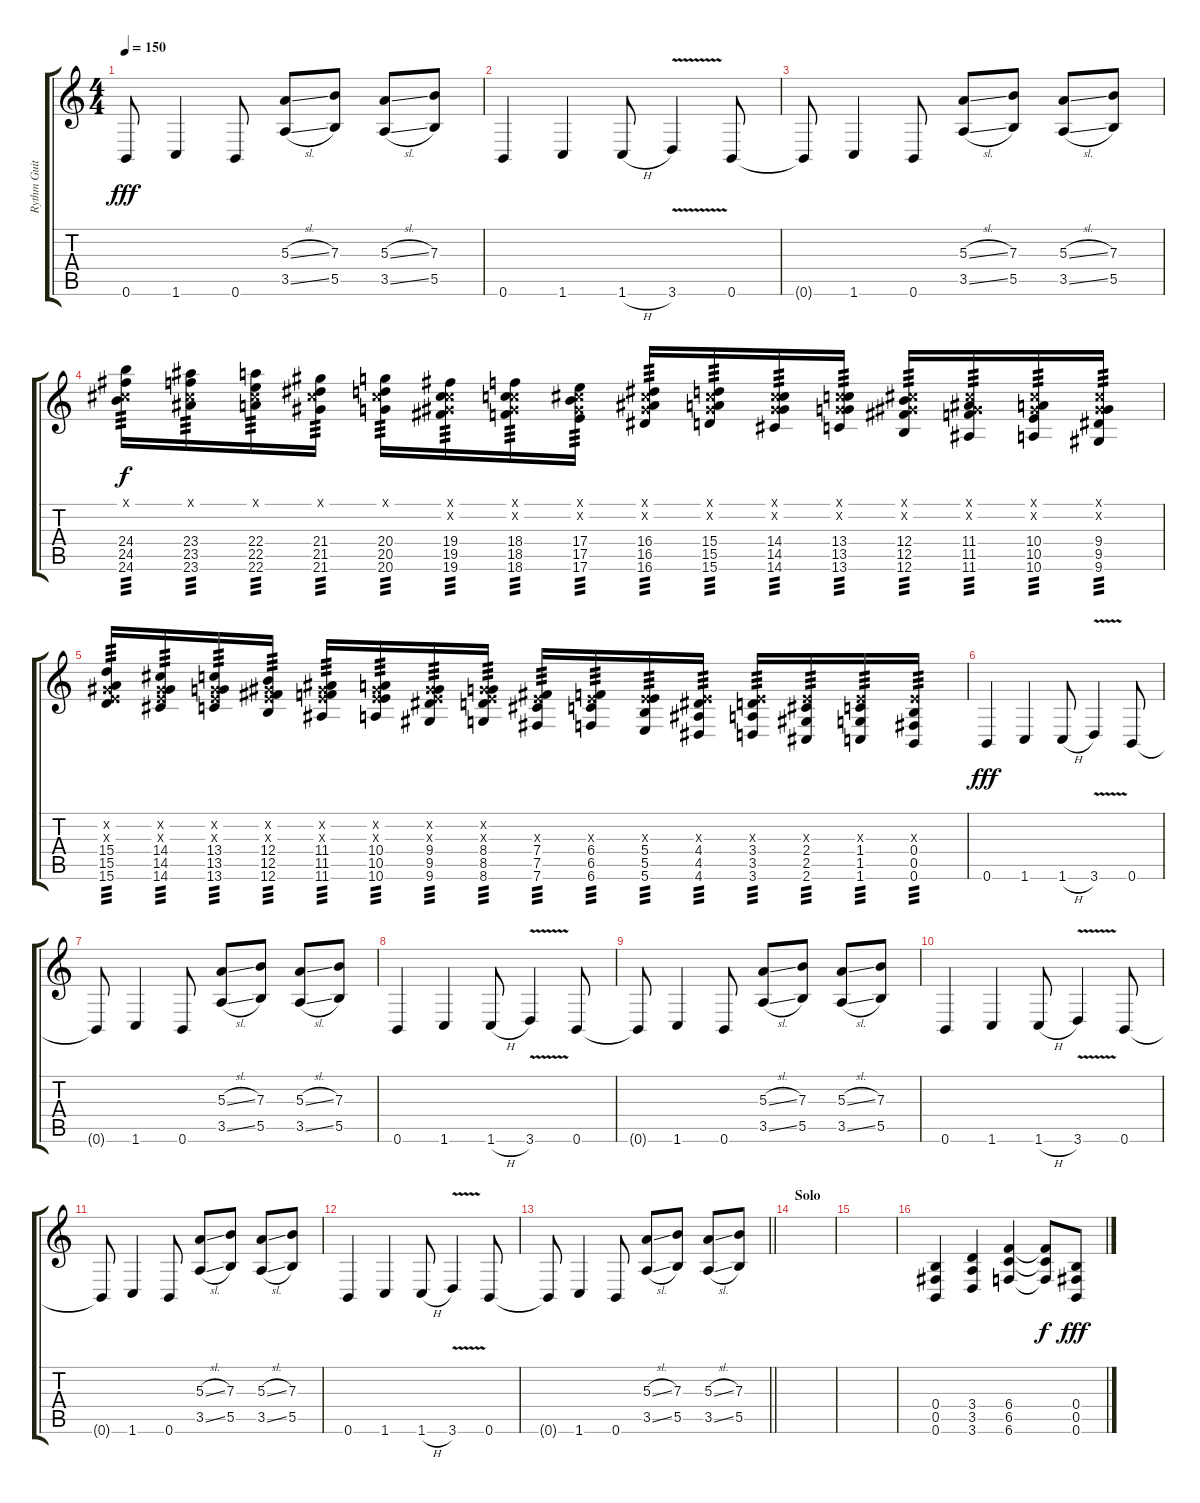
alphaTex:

\track ("Rythm Guitar" "Rythm Guit") {instrument distortionguitar}
\staff {score tabs}
\tuning (Db4 Ab3 E3 B2 Gb2 B1) {hide}
\ts (4 4)
\tempo 150
\clef g2
\ks c
0.6{t}.8{dy fff} 1.6.4 0.6.8 (5.3{sl} 3.5{sl}).8 (7.3 5.5).8 (5.3{sl} 3.5{sl}).8 (7.3 5.5).8 |
0.6.4 1.6.4 1.6{h}.8 3.6{v}.4 0.6.8 |
0.6{t}.8 1.6.4 0.6.8 (5.3{sl} 3.5{sl}).8 (7.3 5.5).8 (5.3{sl} 3.5{sl}).8 (7.3 5.5).8 |
(0.1{x} 24.4 24.5 24.6).16{tp 3 dy f} (0.1{x} 23.4 23.5 23.6).16{tp 3} (0.1{x} 22.4 22.5 22.6).16{tp 3} (0.1{x} 21.4 21.5 21.6).16{tp 3} (0.1{x} 20.4 20.5 20.6).16{tp 3} (0.1{x} 0.2{x} 19.4 19.5 19.6).16{tp 3} (0.1{x} 0.2{x} 18.4 18.5 18.6).16{tp 3} (0.1{x} 0.2{x} 17.4 17.5 17.6).16{tp 3} (0.1{x} 0.2{x} 16.4 16.5 16.6).16{tp 3} (0.1{x} 0.2{x} 15.4 15.5 15.6).16{tp 3} (0.1{x} 0.2{x} 14.4 14.5 14.6).16{tp 3} (0.1{x} 0.2{x} 13.4 13.5 13.6).16{tp 3} (0.1{x} 0.2{x} 12.4 12.5 12.6).16{tp 3} (0.1{x} 0.2{x} 11.4 11.5 11.6).16{tp 3} (0.1{x} 0.2{x} 10.4 10.5 10.6).16{tp 3} (0.1{x} 0.2{x} 9.4 9.5 9.6).16{tp 3} |
(0.2{x} 0.3{x} 15.4 15.5 15.6).16{tp 3} (0.2{x} 0.3{x} 14.4 14.5 14.6).16{tp 3} (0.2{x} 0.3{x} 13.4 13.5 13.6).16{tp 3} (0.2{x} 0.3{x} 12.4 12.5 12.6).16{tp 3} (0.2{x} 0.3{x} 11.4 11.5 11.6).16{tp 3} (0.2{x} 0.3{x} 10.4 10.5 10.6).16{tp 3} (0.2{x} 0.3{x} 9.4 9.5 9.6).16{tp 3} (0.2{x} 0.3{x} 8.4 8.5 8.6).16{tp 3} (0.3{x} 7.4 7.5 7.6).16{tp 3} (0.3{x} 6.4 6.5 6.6).16{tp 3} (0.3{x} 5.4 5.5 5.6).16{tp 3} (0.3{x} 4.4 4.5 4.6).16{tp 3} (0.3{x} 3.4 3.5 3.6).16{tp 3} (0.3{x} 2.4 2.5 2.6).16{tp 3} (0.3{x} 1.4 1.5 1.6).16{tp 3} (0.3{x} 0.4 0.5 0.6).16{tp 3} |
0.6.4{dy fff} 1.6.4 1.6{h}.8 3.6{v}.4 0.6.8 |
0.6{t}.8 1.6.4 0.6.8 (5.3{sl} 3.5{sl}).8 (7.3 5.5).8 (5.3{sl} 3.5{sl}).8 (7.3 5.5).8 |
0.6.4 1.6.4 1.6{h}.8 3.6{v}.4 0.6.8 |
0.6{t}.8 1.6.4 0.6.8 (5.3{sl} 3.5{sl}).8 (7.3 5.5).8 (5.3{sl} 3.5{sl}).8 (7.3 5.5).8 |
0.6.4 1.6.4 1.6{h}.8 3.6{v}.4 0.6.8 |
0.6{t}.8 1.6.4 0.6.8 (5.3{sl} 3.5{sl}).8 (7.3 5.5).8 (5.3{sl} 3.5{sl}).8 (7.3 5.5).8 |
0.6.4 1.6.4 1.6{h}.8 3.6{v}.4 0.6.8 |
\barLineRight lightlight
0.6{t}.8 1.6.4 0.6.8 (5.3{sl} 3.5{sl}).8 (7.3 5.5).8 (5.3{sl} 3.5{sl}).8 (7.3 5.5).8 |
\section ("" "Solo")
|
|
(0.4 0.5 0.6).4{balance 8} (3.4 3.5 3.6).4 (6.4 6.5 6.6).4 (6.4{t} 6.5{t} 6.6{t}).8{dy f} (0.4 0.5 0.6).8{dy fff}
